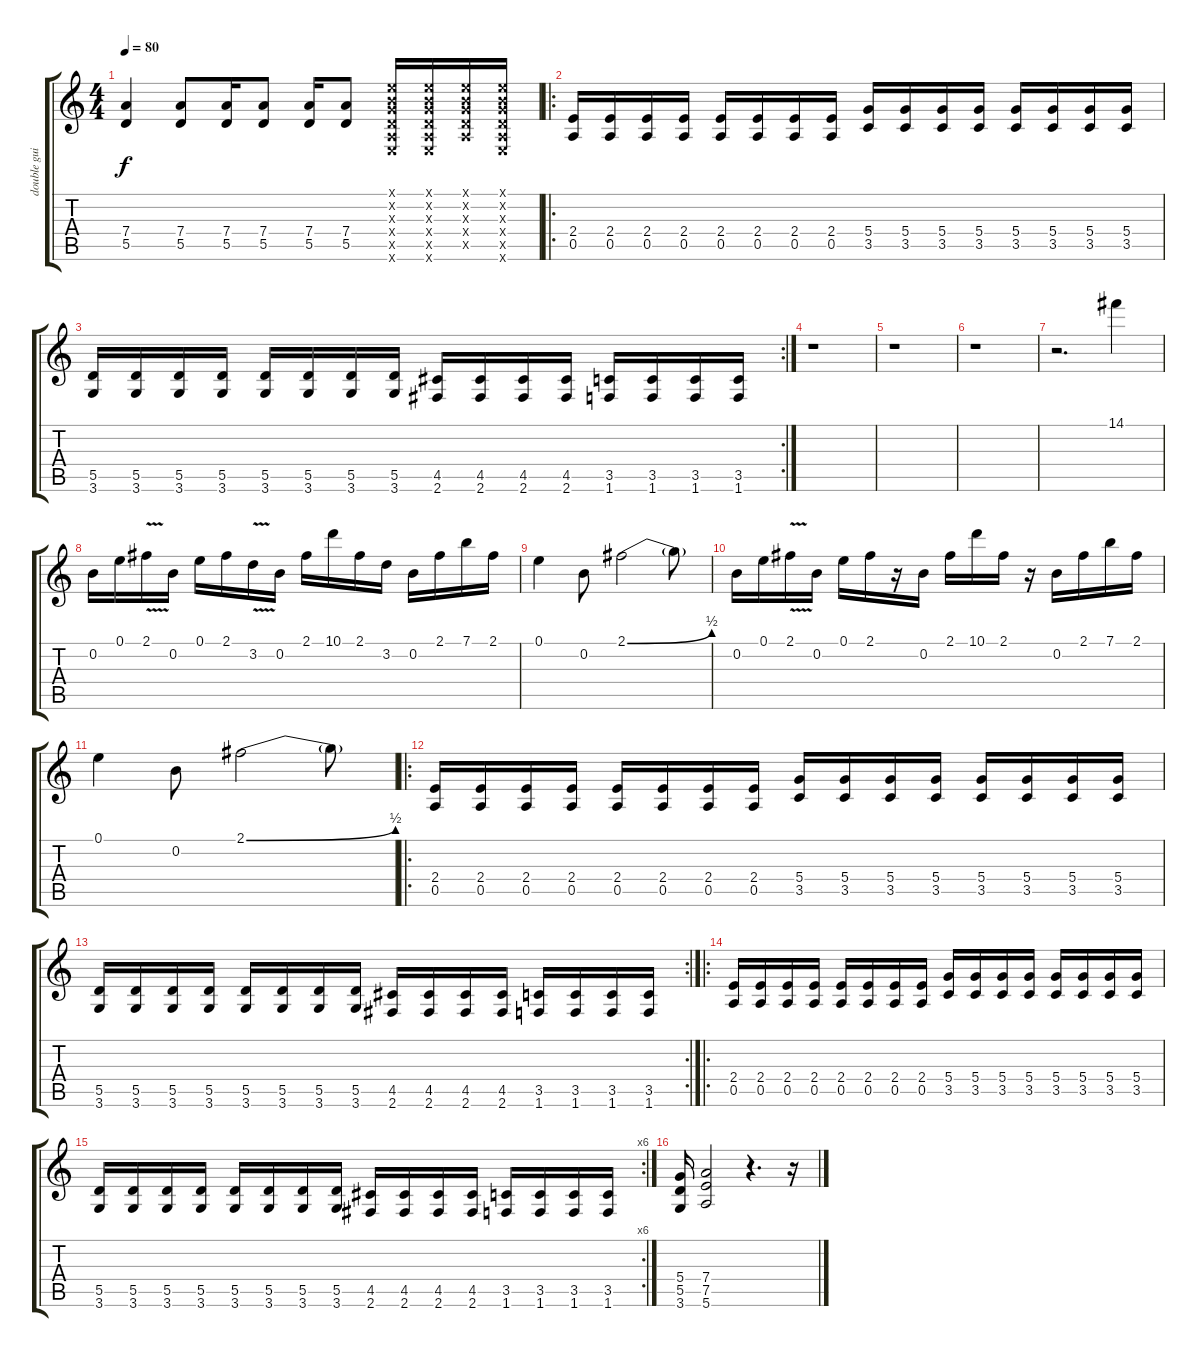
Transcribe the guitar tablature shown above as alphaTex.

\track ("double guitare" "double gui") {instrument distortionguitar}
\staff {score tabs}
\tuning (E4 B3 G3 D3 A2 E2) {hide}
\ts (4 4)
\tempo 80
\clef g2
\ks c
(7.4 5.5).4{dy f} (7.4 5.5).8 (7.4 5.5).16 (7.4 5.5).8 (7.4 5.5).16 (7.4 5.5).8 (0.1{x} 0.2{x} 0.3{x} 0.4{x} 0.5{x} 0.6{x}).16 (0.1{x} 0.2{x} 0.3{x} 0.4{x} 0.5{x} 0.6{x}).16 (0.1{x} 0.2{x} 0.3{x} 0.4{x} 0.5{x}).16 (0.1{x} 0.2{x} 0.3{x} 0.4{x} 0.5{x} 0.6{x}).16 |
\ro
(2.4 0.5).16 (2.4 0.5).16 (2.4 0.5).16 (2.4 0.5).16 (2.4 0.5).16 (2.4 0.5).16 (2.4 0.5).16 (2.4 0.5).16 (5.4 3.5).16 (5.4 3.5).16 (5.4 3.5).16 (5.4 3.5).16 (5.4 3.5).16 (5.4 3.5).16 (5.4 3.5).16 (5.4 3.5).16 |
\rc 2
(5.5 3.6).16 (5.5 3.6).16 (5.5 3.6).16 (5.5 3.6).16 (5.5 3.6).16 (5.5 3.6).16 (5.5 3.6).16 (5.5 3.6).16 (4.5 2.6).16 (4.5 2.6).16 (4.5 2.6).16 (4.5 2.6).16 (3.5 1.6).16 (3.5 1.6).16 (3.5 1.6).16 (3.5 1.6).16 |
r.1 |
r.1 |
r.1 |
r.2{d} 14.1.4 |
0.2.16 0.1.16 2.1{v}.16 0.2.16 0.1.16 2.1.16 3.2{v}.16 0.2.16 2.1.16 10.1.16 2.1.16 3.2.16 0.2.16 2.1.16 7.1.16 2.1.16 |
0.1.4 0.2.8 2.1{be (bend 0 0 60 2)}.2 2.1{t}.8 |
0.2.16 0.1.16 2.1{v}.16 0.2.16 0.1.16 2.1.16 r.16 0.2.16 2.1.16 10.1.16 2.1.16 r.16 0.2.16 2.1.16 7.1.16 2.1.16 |
0.1.4 0.2.8 2.1{be (bend 0 0 60 2)}.2 2.1{t}.8 |
\ro
(2.4 0.5).16 (2.4 0.5).16 (2.4 0.5).16 (2.4 0.5).16 (2.4 0.5).16 (2.4 0.5).16 (2.4 0.5).16 (2.4 0.5).16 (5.4 3.5).16 (5.4 3.5).16 (5.4 3.5).16 (5.4 3.5).16 (5.4 3.5).16 (5.4 3.5).16 (5.4 3.5).16 (5.4 3.5).16 |
\rc 2
(5.5 3.6).16 (5.5 3.6).16 (5.5 3.6).16 (5.5 3.6).16 (5.5 3.6).16 (5.5 3.6).16 (5.5 3.6).16 (5.5 3.6).16 (4.5 2.6).16 (4.5 2.6).16 (4.5 2.6).16 (4.5 2.6).16 (3.5 1.6).16 (3.5 1.6).16 (3.5 1.6).16 (3.5 1.6).16 |
\ro
(2.4 0.5).16 (2.4 0.5).16 (2.4 0.5).16 (2.4 0.5).16 (2.4 0.5).16 (2.4 0.5).16 (2.4 0.5).16 (2.4 0.5).16 (5.4 3.5).16 (5.4 3.5).16 (5.4 3.5).16 (5.4 3.5).16 (5.4 3.5).16 (5.4 3.5).16 (5.4 3.5).16 (5.4 3.5).16 |
\rc 6
(5.5 3.6).16 (5.5 3.6).16 (5.5 3.6).16 (5.5 3.6).16 (5.5 3.6).16 (5.5 3.6).16 (5.5 3.6).16 (5.5 3.6).16 (4.5 2.6).16 (4.5 2.6).16 (4.5 2.6).16 (4.5 2.6).16 (3.5 1.6).16 (3.5 1.6).16 (3.5 1.6).16 (3.5 1.6).16 |
(5.4 5.5 3.6).16 (7.4 7.5 5.6).2 r.4{d} r.16
